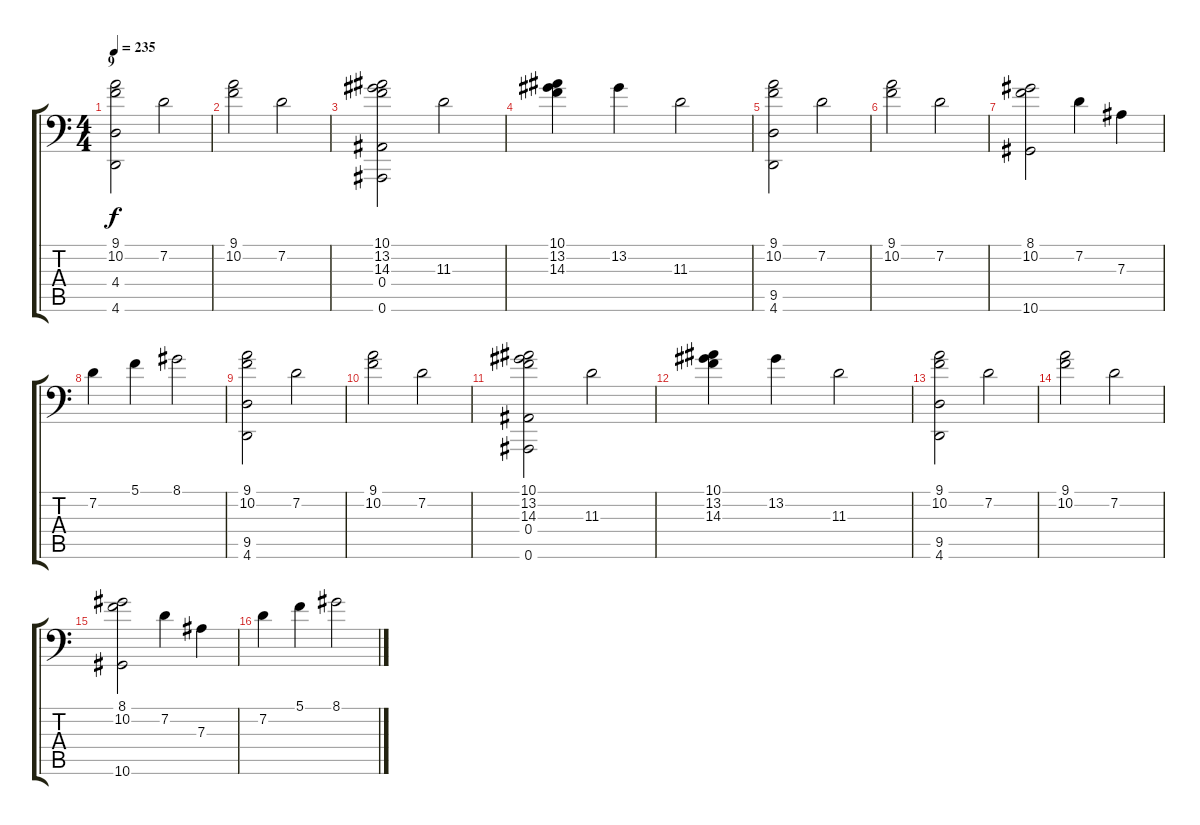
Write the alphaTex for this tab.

\track "" {instrument churchorgan}
\staff {score tabs}
\tuning (C4 G3 Eb3 Bb2 F2 Bb1) {hide}
\ts (4 4)
\section ("" "9")
\tempo 235
\clef f4
\ks c
(9.1 10.2 4.4 4.6).2{dy f volume 11 instrument honkytonkpiano} 7.2.2 |
(9.1 10.2).2 7.2.2 |
(10.1 13.2 14.3 0.4 0.6).2 11.3.2 |
(10.1 13.2 14.3).4 13.2.4 11.3.2 |
(9.1 10.2 9.5 4.6).2 7.2.2 |
(9.1 10.2).2 7.2.2 |
(8.1 10.2 10.6).2 7.2.4 7.3.4 |
7.2.4 5.1.4 8.1.2 |
(9.1 10.2 9.5 4.6).2 7.2.2 |
(9.1 10.2).2 7.2.2 |
(10.1 13.2 14.3 0.4 0.6).2 11.3.2 |
(10.1 13.2 14.3).4 13.2.4 11.3.2 |
(9.1 10.2 9.5 4.6).2 7.2.2 |
(9.1 10.2).2 7.2.2 |
(8.1 10.2 10.6).2 7.2.4 7.3.4 |
7.2.4 5.1.4 8.1.2
